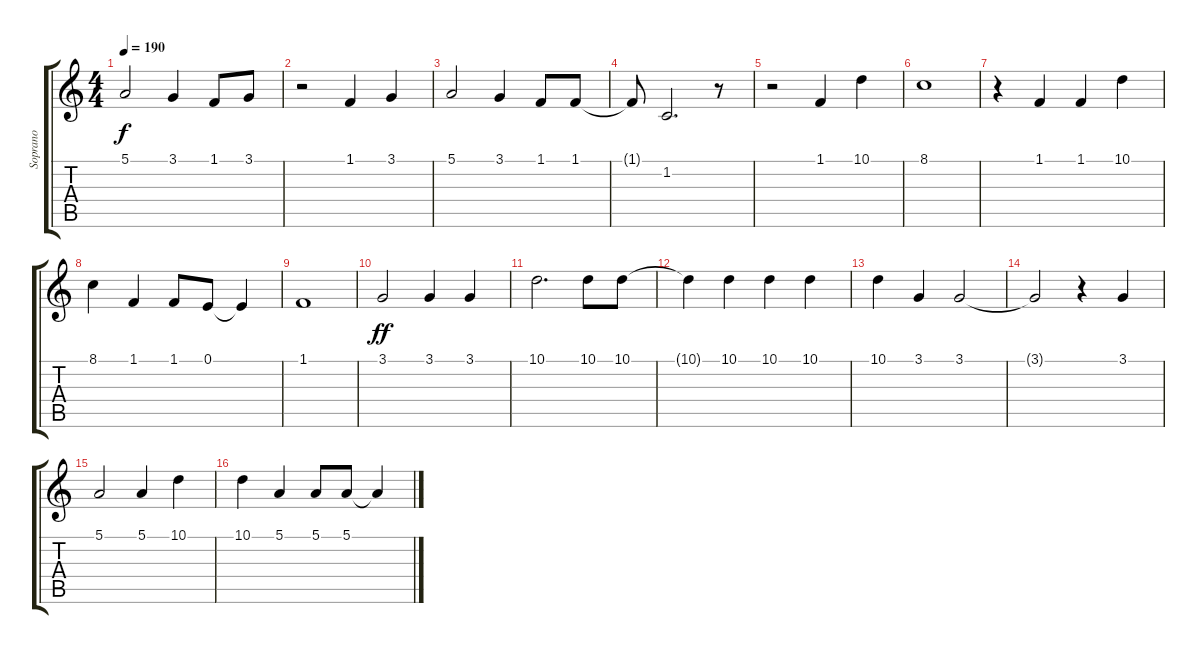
\track ("Soprano" "Soprano") {instrument voiceoohs}
\staff {score tabs}
\tuning (E4 B3 G3 D3 A2 E2) {hide}
\ts (4 4)
\tempo 190
\clef g2
\ks c
5.1.2{dy f} 3.1.4 1.1.8 3.1.8 |
r.2 1.1.4 3.1.4 |
5.1.2 3.1.4 1.1.8 1.1.8 |
1.1{t}.8 1.2.2{d} r.8 |
r.2 1.1.4 10.1.4 |
8.1.1 |
r.4 1.1.4 1.1.4 10.1.4 |
8.1.4 1.1.4 1.1.8 0.1.8 0.1{t}.4 |
1.1.1 |
3.1.2{dy ff} 3.1.4 3.1.4 |
10.1.2{d} 10.1.8 10.1.8 |
10.1{t}.4 10.1.4 10.1.4 10.1.4 |
10.1.4 3.1.4 3.1.2 |
3.1{t}.2 r.4 3.1.4 |
5.1.2 5.1.4 10.1.4 |
10.1.4 5.1.4 5.1.8 5.1.8 5.1{t}.4
